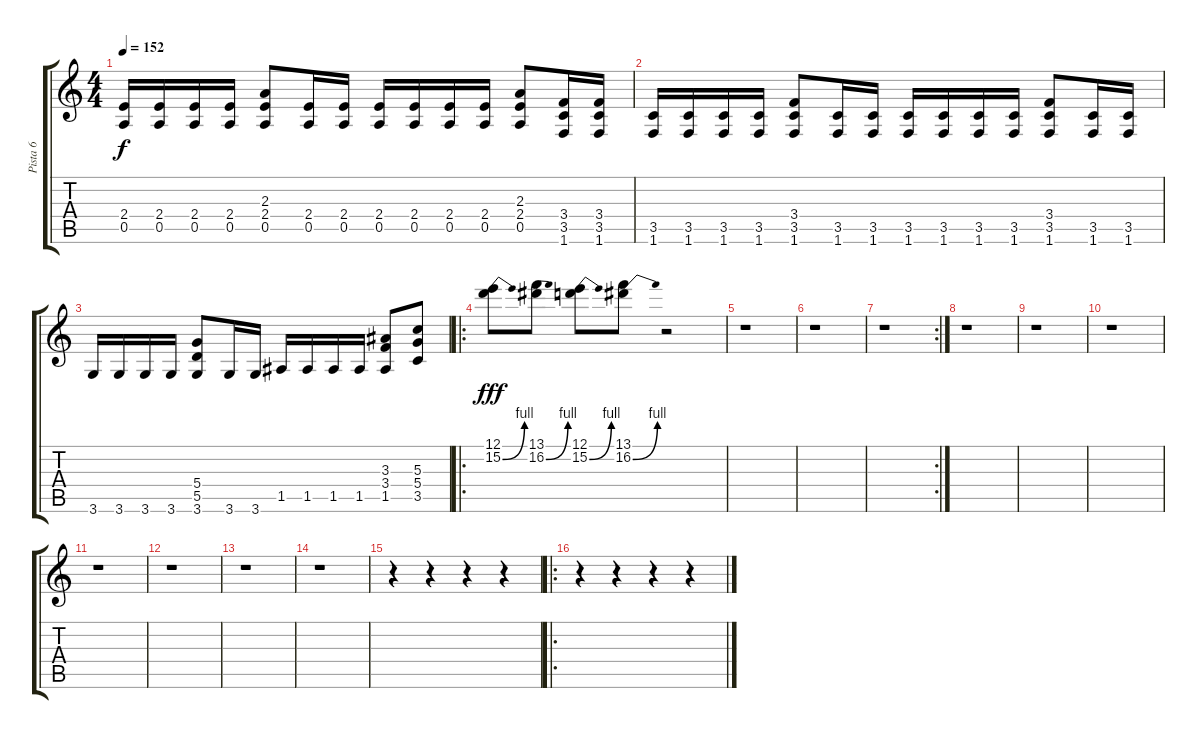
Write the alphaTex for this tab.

\track ("Pista 6" "Pista 6") {instrument distortionguitar}
\staff {score tabs}
\tuning (E4 B3 G3 D3 A2 E2) {hide}
\ts (4 4)
\tempo 152
\clef g2
\ks c
(2.4 0.5).16{dy f} (2.4 0.5).16 (2.4 0.5).16 (2.4 0.5).16 (2.3 2.4 0.5).8 (2.4 0.5).16 (2.4 0.5).16 (2.4 0.5).16 (2.4 0.5).16 (2.4 0.5).16 (2.4 0.5).16 (2.3 2.4 0.5).8 (3.4 3.5 1.6).16 (3.4 3.5 1.6).16 |
(3.5 1.6).16 (3.5 1.6).16 (3.5 1.6).16 (3.5 1.6).16 (3.4 3.5 1.6).8 (3.5 1.6).16 (3.5 1.6).16 (3.5 1.6).16 (3.5 1.6).16 (3.5 1.6).16 (3.5 1.6).16 (3.4 3.5 1.6).8 (3.5 1.6).16 (3.5 1.6).16 |
3.6.16 3.6.16 3.6.16 3.6.16 (5.4 5.5 3.6).8 3.6.16 3.6.16 1.5.16 1.5.16 1.5.16 1.5.16 (3.3 3.4 1.5).8 (5.3 5.4 3.5).8 |
\ro
(12.1 15.2{be (bend 0 0 60 4)}).8{dy fff} (13.1 16.2{be (bend 0 0 60 4)}).8 (12.1 15.2{be (bend 0 0 60 4)}).8 (13.1 16.2{be (bend 0 0 60 4)}).8 r.2 |
r.1 |
r.1 |
\rc 2
r.1 |
r.1 |
r.1 |
r.1 |
r.1 |
r.1 |
r.1 |
r.1 |
r.4 r.4 r.4 r.4 |
\ro
r.4 r.4 r.4 r.4
